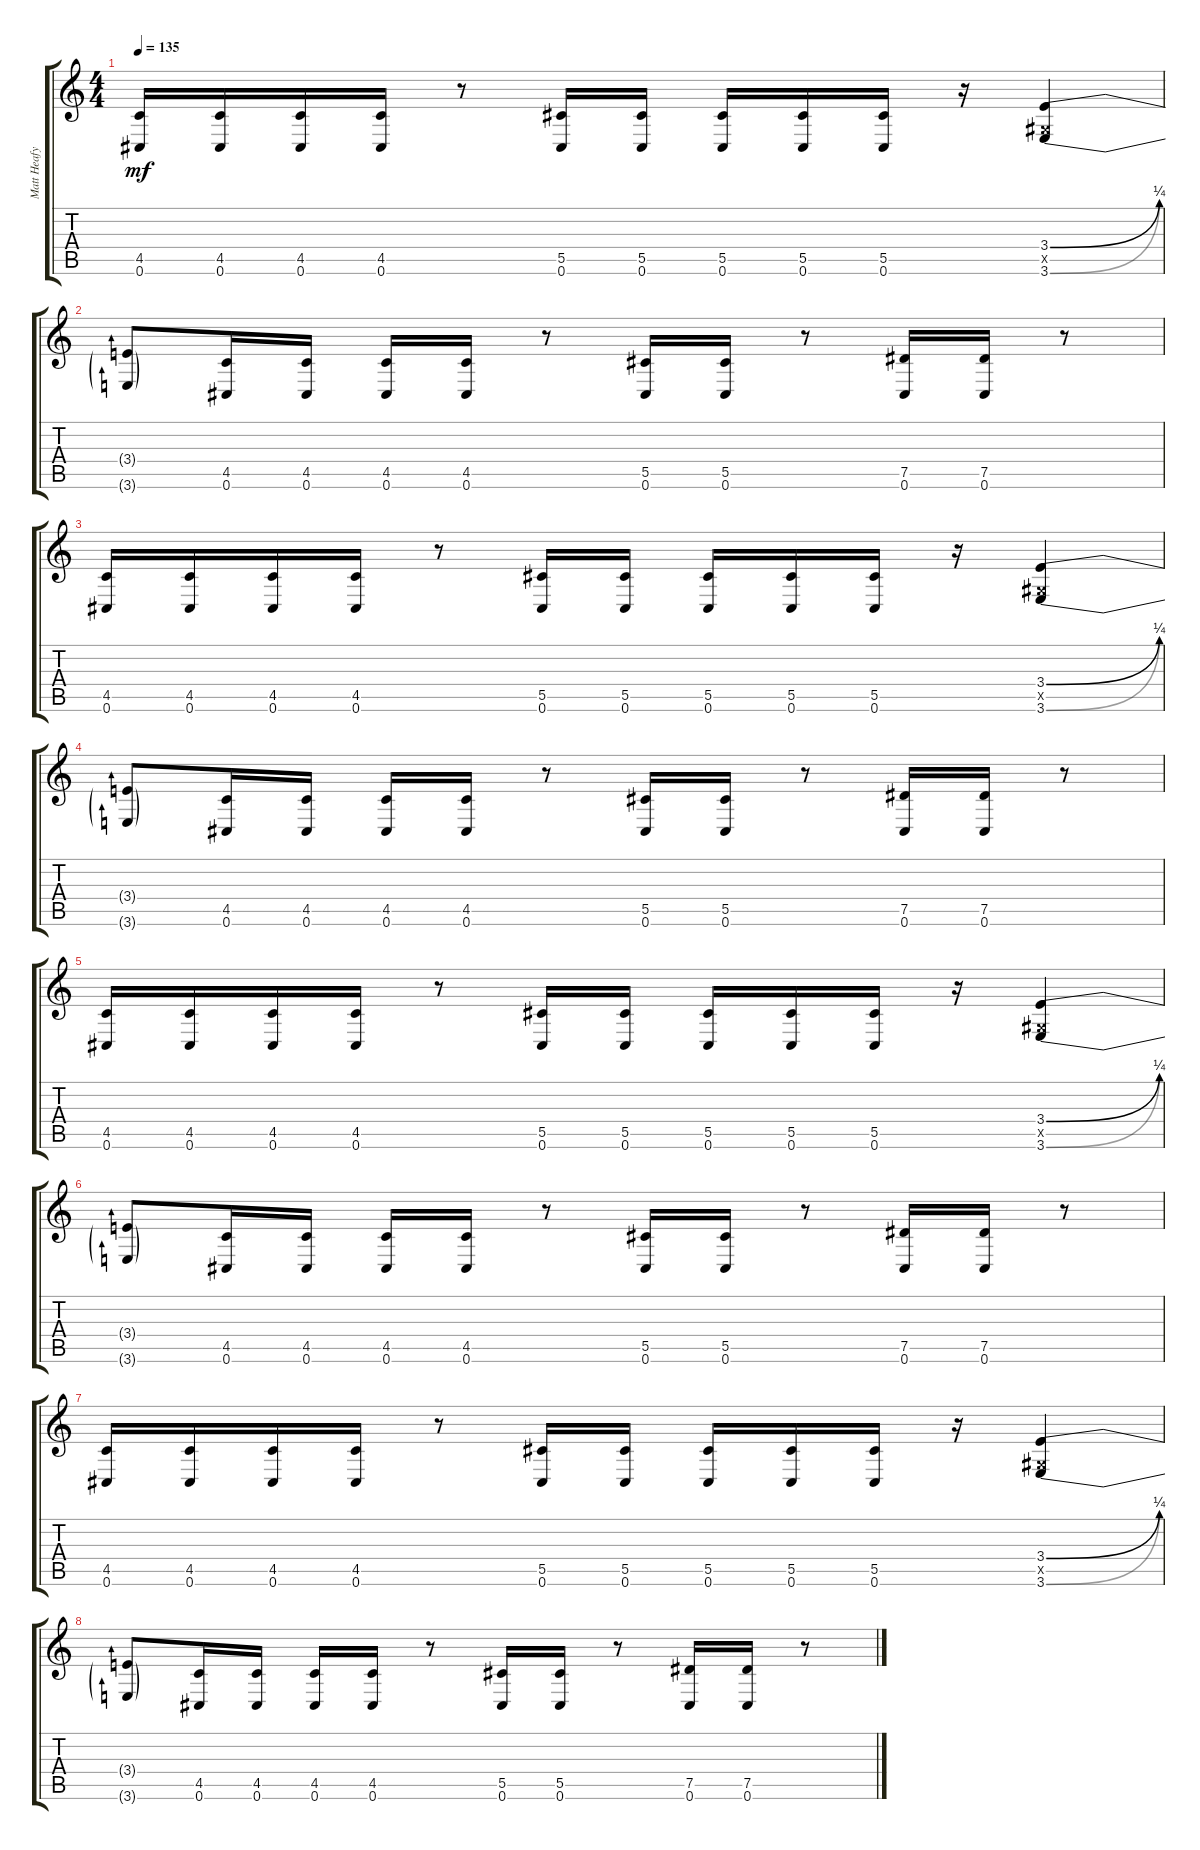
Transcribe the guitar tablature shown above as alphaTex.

\track ("Matt Heafy" "Matt Heafy") {instrument distortionguitar}
\staff {score tabs}
\tuning (Eb4 Bb3 Gb3 Db3 Ab2 Db2) {hide}
\ts (4 4)
\tempo 135
\clef g2
\ks c
(4.5 0.6).16{dy mf instrument distortionguitar} (4.5 0.6).16 (4.5 0.6).16 (4.5 0.6).16 r.8 (5.5 0.6).16 (5.5 0.6).16 (5.5 0.6).16 (5.5 0.6).16 (5.5 0.6).16 r.16 (3.4{be (bend 0 0 60 1)} 0.5{x} 3.6{be (bend 0 0 60 1)}).4 |
(3.4{t} 3.6{t}).8 (4.5 0.6).16 (4.5 0.6).16 (4.5 0.6).16 (4.5 0.6).16 r.8 (5.5 0.6).16 (5.5 0.6).16 r.8 (7.5 0.6).16 (7.5 0.6).16 r.8 |
(4.5 0.6).16 (4.5 0.6).16 (4.5 0.6).16 (4.5 0.6).16 r.8 (5.5 0.6).16 (5.5 0.6).16 (5.5 0.6).16 (5.5 0.6).16 (5.5 0.6).16 r.16 (3.4{be (bend 0 0 60 1)} 0.5{x} 3.6{be (bend 0 0 60 1)}).4 |
(3.4{t} 3.6{t}).8 (4.5 0.6).16 (4.5 0.6).16 (4.5 0.6).16 (4.5 0.6).16 r.8 (5.5 0.6).16 (5.5 0.6).16 r.8 (7.5 0.6).16 (7.5 0.6).16 r.8 |
(4.5 0.6).16 (4.5 0.6).16 (4.5 0.6).16 (4.5 0.6).16 r.8 (5.5 0.6).16 (5.5 0.6).16 (5.5 0.6).16 (5.5 0.6).16 (5.5 0.6).16 r.16 (3.4{be (bend 0 0 60 1)} 0.5{x} 3.6{be (bend 0 0 60 1)}).4 |
(3.4{t} 3.6{t}).8 (4.5 0.6).16 (4.5 0.6).16 (4.5 0.6).16 (4.5 0.6).16 r.8 (5.5 0.6).16 (5.5 0.6).16 r.8 (7.5 0.6).16 (7.5 0.6).16 r.8 |
(4.5 0.6).16 (4.5 0.6).16 (4.5 0.6).16 (4.5 0.6).16 r.8 (5.5 0.6).16 (5.5 0.6).16 (5.5 0.6).16 (5.5 0.6).16 (5.5 0.6).16 r.16 (3.4{be (bend 0 0 60 1)} 0.5{x} 3.6{be (bend 0 0 60 1)}).4 |
(3.4{t} 3.6{t}).8 (4.5 0.6).16 (4.5 0.6).16 (4.5 0.6).16 (4.5 0.6).16 r.8 (5.5 0.6).16 (5.5 0.6).16 r.8 (7.5 0.6).16 (7.5 0.6).16 r.8
